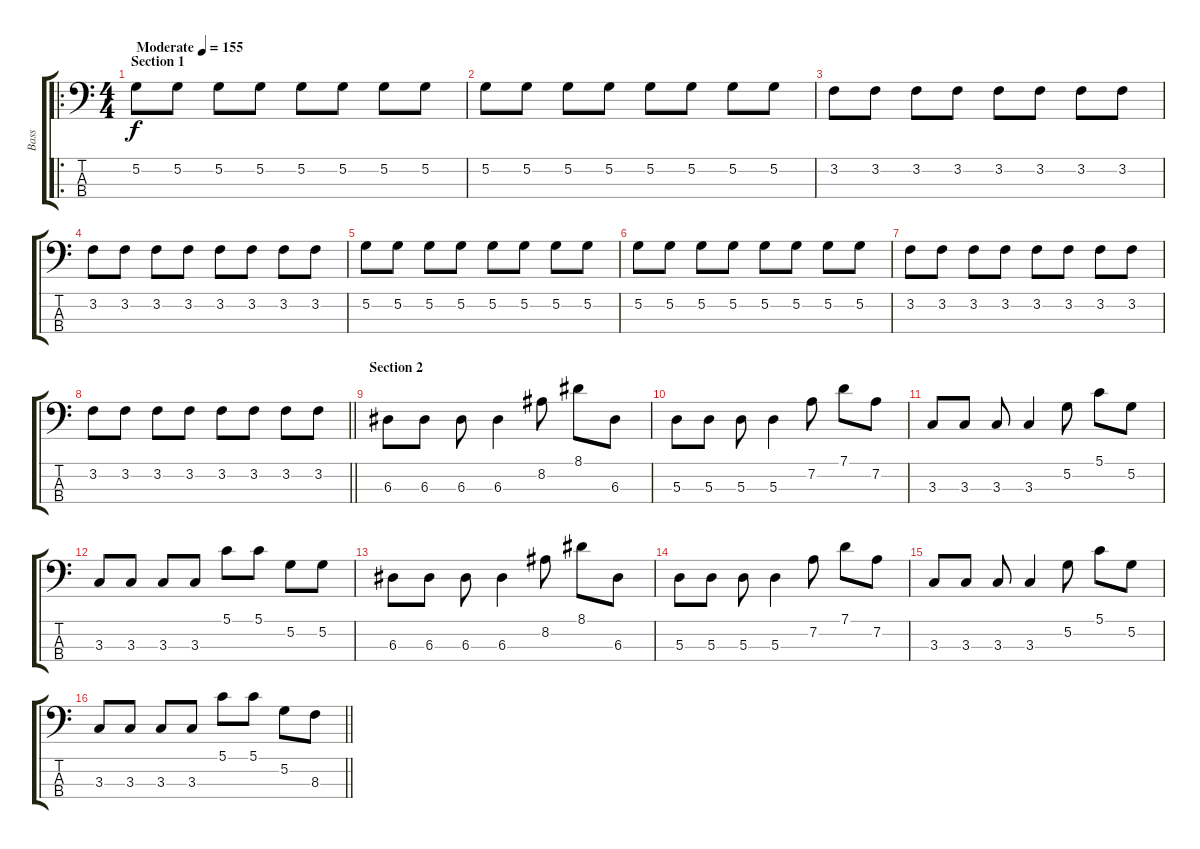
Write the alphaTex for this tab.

\track ("Bass" "Bass") {instrument electricbassfinger}
\staff {score tabs}
\tuning (G2 D2 A1 E1) {hide}
\ro
\ts (4 4)
\section ("" "Section 1")
\tempo (155 "Moderate")
\clef f4
\ks c
5.2.8{dy f instrument electricbassfinger} 5.2.8 5.2.8 5.2.8 5.2.8 5.2.8 5.2.8 5.2.8 |
5.2.8 5.2.8 5.2.8 5.2.8 5.2.8 5.2.8 5.2.8 5.2.8 |
3.2.8 3.2.8 3.2.8 3.2.8 3.2.8 3.2.8 3.2.8 3.2.8 |
3.2.8 3.2.8 3.2.8 3.2.8 3.2.8 3.2.8 3.2.8 3.2.8 |
5.2.8 5.2.8 5.2.8 5.2.8 5.2.8 5.2.8 5.2.8 5.2.8 |
5.2.8 5.2.8 5.2.8 5.2.8 5.2.8 5.2.8 5.2.8 5.2.8 |
3.2.8 3.2.8 3.2.8 3.2.8 3.2.8 3.2.8 3.2.8 3.2.8 |
\barLineRight lightlight
3.2.8 3.2.8 3.2.8 3.2.8 3.2.8 3.2.8 3.2.8 3.2.8 |
\section ("" "Section 2")
6.3.8 6.3.8 6.3.8 6.3.4 8.2.8 8.1.8 6.3.8 |
5.3.8 5.3.8 5.3.8 5.3.4 7.2.8 7.1.8 7.2.8 |
3.3.8 3.3.8 3.3.8 3.3.4 5.2.8 5.1.8 5.2.8 |
3.3.8 3.3.8 3.3.8 3.3.8 5.1.8 5.1.8 5.2.8 5.2.8 |
6.3.8 6.3.8 6.3.8 6.3.4 8.2.8 8.1.8 6.3.8 |
5.3.8 5.3.8 5.3.8 5.3.4 7.2.8 7.1.8 7.2.8 |
3.3.8 3.3.8 3.3.8 3.3.4 5.2.8 5.1.8 5.2.8 |
\barLineRight lightlight
3.3.8 3.3.8 3.3.8 3.3.8 5.1.8 5.1.8 5.2.8 8.3.8
